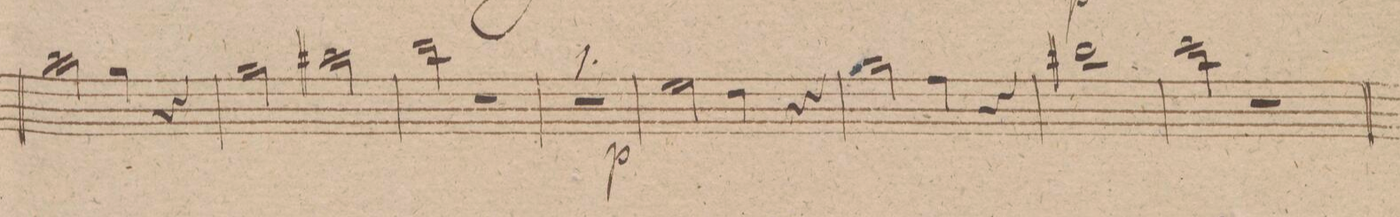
**kern	**dynam
*I"Oboe 1mo	*
*clefG2	*
*k[f#c#g#d#]	*
*met(c)	*
*M4/4	*
2aa\	.
4gg#\	.
4r	.
=5	=5
2gg#\	.
2aa#X\	.
=6	=6
2bb\	.
2r	.
=7	=7
1r	.
=8	=8
2ee\	p
4dd#\	.
4r	.
=9	=9
2gg#\	.
4ff#\	.
4r	.
=10	=10
1bb#X\	.
=11	=11
2ccc#\	.
2r	.
=12	=12
*-	*-
